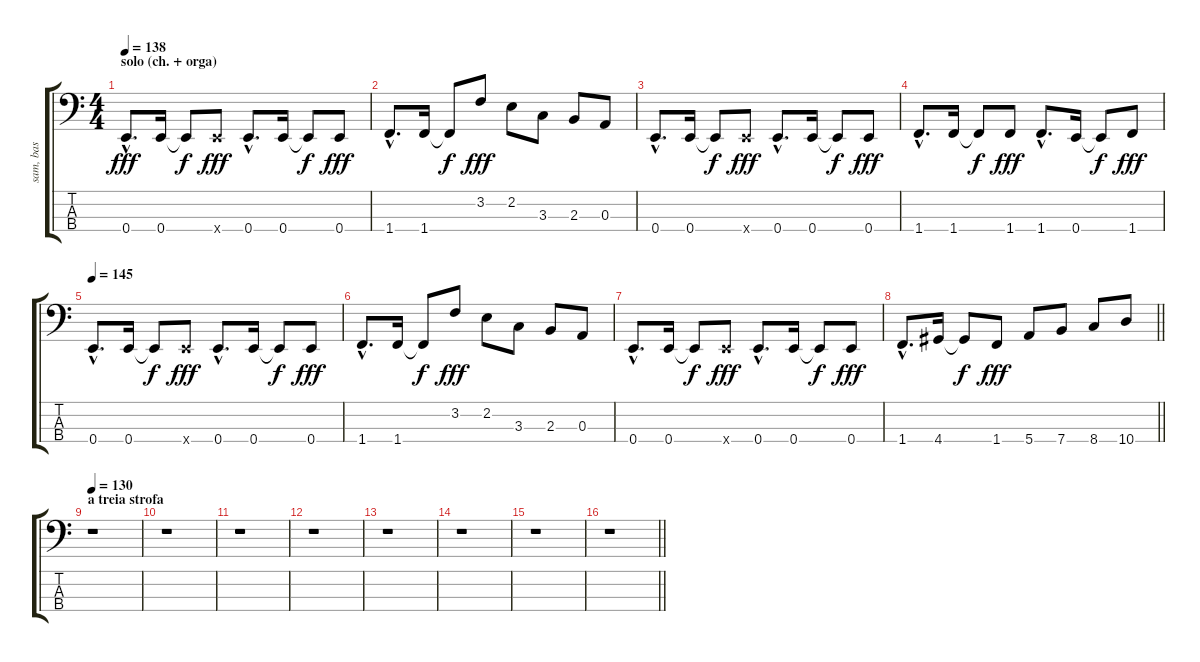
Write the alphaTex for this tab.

\track ("sam, bas" "sam, bas") {instrument electricbassfinger}
\staff {score tabs}
\tuning (G2 D2 A1 E1) {hide}
\ts (4 4)
\section ("" "solo (ch. + orga)")
\tempo 138
\clef f4
\ks c
0.4{hac}.8{d dy fff} 0.4.16 0.4{t}.8{dy f} 0.4{x}.8{dy fff} 0.4{hac}.8{d} 0.4.16 0.4{t}.8{dy f} 0.4.8{dy fff} |
1.4{hac}.8{d} 1.4.16 1.4{t}.8{dy f} 3.2.8{dy fff} 2.2.8 3.3.8 2.3.8 0.3.8 |
0.4{hac}.8{d} 0.4.16 0.4{t}.8{dy f} 0.4{x}.8{dy fff} 0.4{hac}.8{d} 0.4.16 0.4{t}.8{dy f} 0.4.8{dy fff} |
1.4{hac}.8{d} 1.4.16 1.4{t}.8{dy f} 1.4.8{dy fff} 1.4{hac}.8{d} 0.4.16 0.4{t}.8{dy f} 1.4.8{dy fff} |
\tempo 145
0.4{hac}.8{d} 0.4.16 0.4{t}.8{dy f} 0.4{x}.8{dy fff} 0.4{hac}.8{d} 0.4.16 0.4{t}.8{dy f} 0.4.8{dy fff} |
1.4{hac}.8{d} 1.4.16 1.4{t}.8{dy f} 3.2.8{dy fff} 2.2.8 3.3.8 2.3.8 0.3.8 |
0.4{hac}.8{d} 0.4.16 0.4{t}.8{dy f} 0.4{x}.8{dy fff} 0.4{hac}.8{d} 0.4.16 0.4{t}.8{dy f} 0.4.8{dy fff} |
\barLineRight lightlight
1.4{hac}.8{d} 4.4.16 4.4{t}.8{dy f} 1.4.8{dy fff} 5.4.8 7.4.8 8.4.8 10.4.8 |
\section ("" "a treia strofa")
\tempo 130
r.1 |
r.1 |
r.1 |
r.1 |
r.1 |
r.1 |
r.1 |
\barLineRight lightlight
r.1
